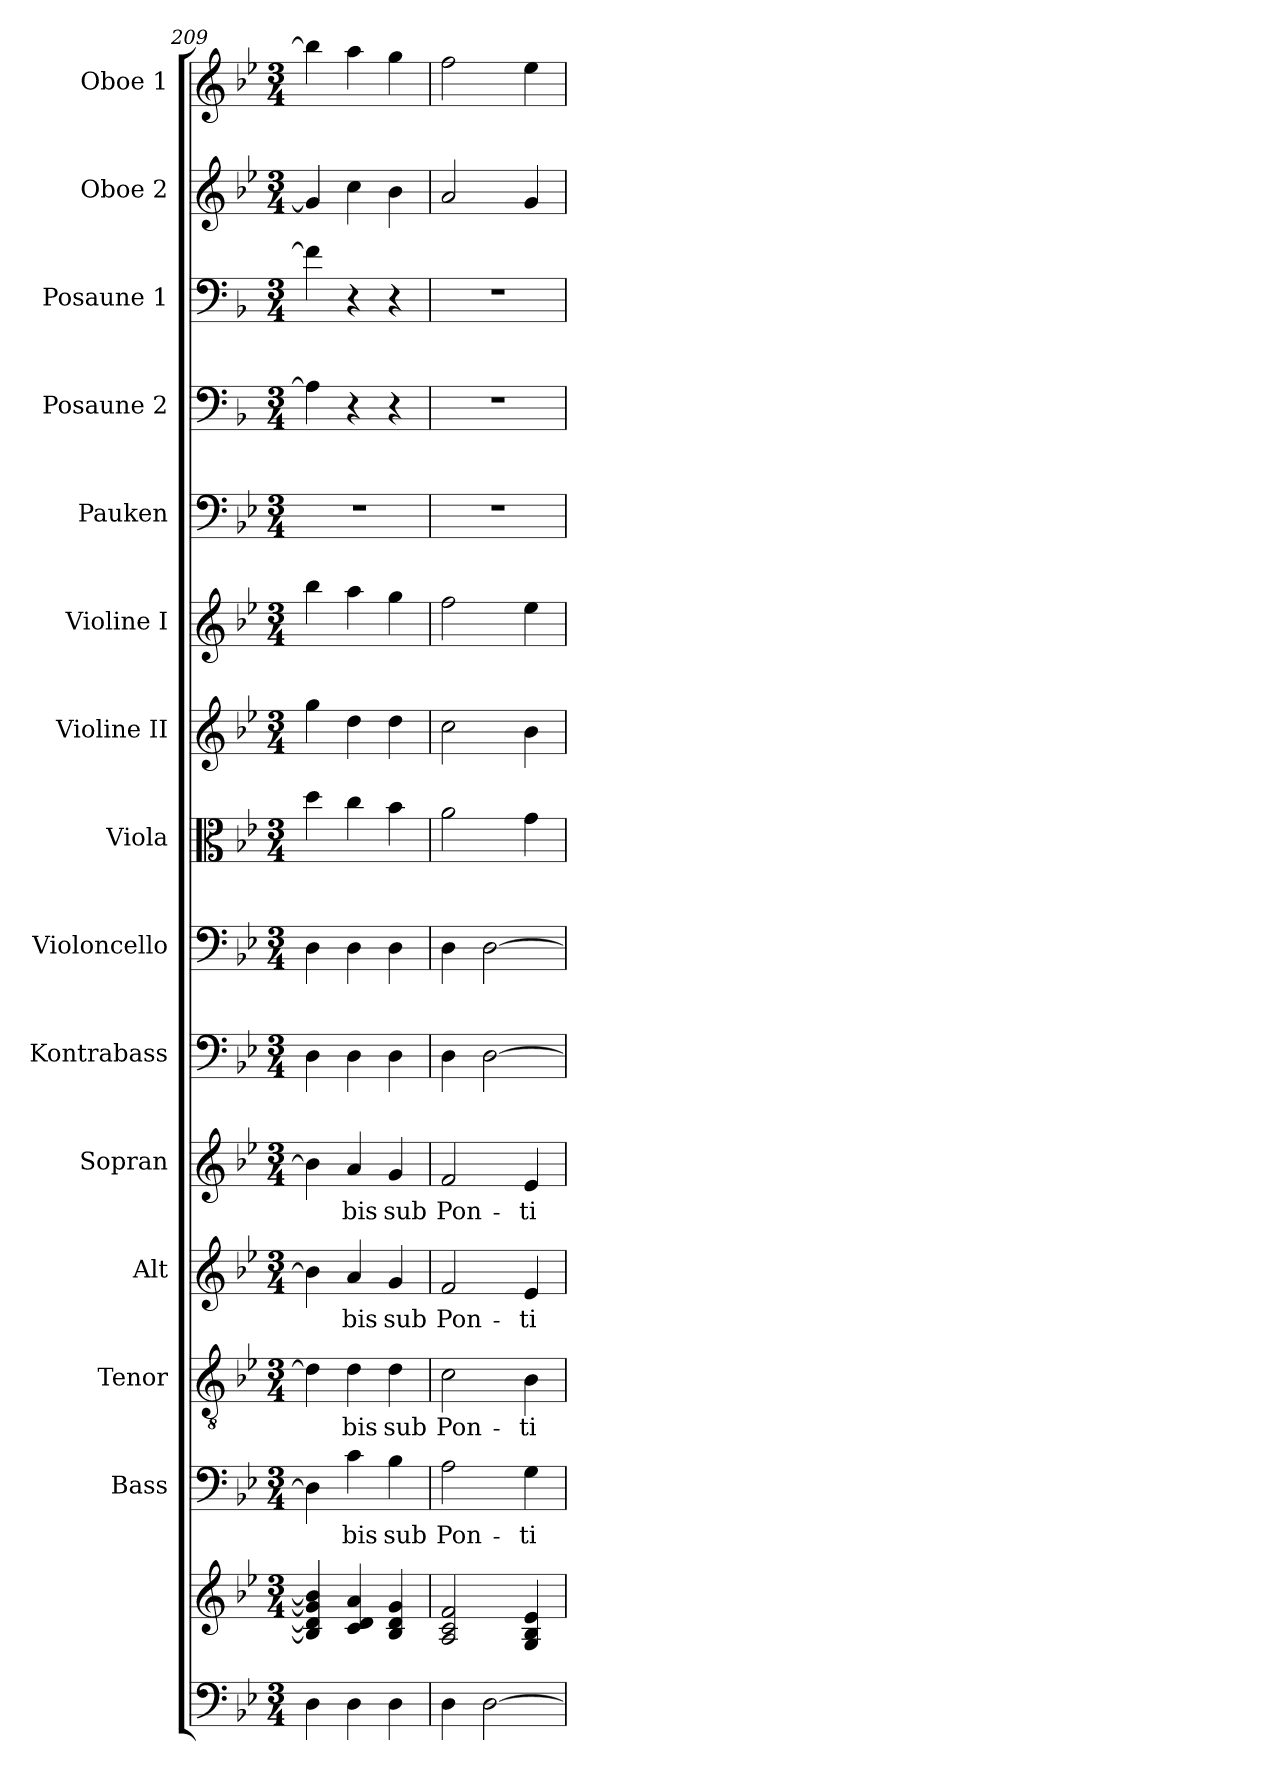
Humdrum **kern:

**kern	**kern	**kern	**text	**kern	**text	**kern	**text	**kern	**text	**kern	**kern	**kern	**kern	**kern	**kern	**kern	**kern	**kern	**kern
*part15	*part15	*part14	*part14	*part13	*part13	*part12	*part12	*part11	*part11	*part10	*part9	*part8	*part7	*part6	*part5	*part4	*part3	*part2	*part1
*staff16	*staff15	*staff14	*staff14	*staff13	*staff13	*staff12	*staff12	*staff11	*staff11	*staff10	*staff9	*staff8	*staff7	*staff6	*staff5	*staff4	*staff3	*staff2	*staff1
*	*	*I"Bass	*	*I"Tenor	*	*I"Alt	*	*I"Sopran	*	*I"Kontrabass	*I"Violoncello	*I"Viola	*I"Violine II	*I"Violine I	*I"Pauken	*I"Posaune 2	*I"Posaune 1	*I"Oboe 2	*I"Oboe 1
*	*	*I'B.	*	*I'T.	*	*I'A.	*	*I'S.	*	*I'Kb.	*I'Vc.	*I'Vla.	*I'Vl. II	*I'Vl. I	*I'Pk.	*I'Pos. 2	*I'Pos. 1	*I'Ob. 2	*I'Ob. 1
*clefF4	*clefG2	*clefF4	*	*clefGv2	*	*clefG2	*	*clefG2	*	*clefF4	*clefF4	*clefC3	*clefG2	*clefG2	*clefF4	*clefF4	*clefF4	*clefG2	*clefG2
*	*	*	*	*	*	*	*	*	*	*ITrd7c12	*	*	*	*	*	*ITrd4c7	*ITrd4c7	*	*
*k[b-e-]	*k[b-e-]	*k[b-e-]	*	*k[b-e-]	*	*k[b-e-]	*	*k[b-e-]	*	*k[b-e-]	*k[b-e-]	*k[b-e-]	*k[b-e-]	*k[b-e-]	*k[b-e-]	*k[b-e-]	*k[b-e-]	*k[b-e-]	*k[b-e-]
*B-:	*B-:	*B-:	*	*B-:	*	*B-:	*	*B-:	*	*B-:	*B-:	*B-:	*B-:	*B-:	*B-:	*B-:	*B-:	*B-:	*B-:
*M3/4	*M3/4	*M3/4	*	*M3/4	*	*M3/4	*	*M3/4	*	*M3/4	*M3/4	*M3/4	*M3/4	*M3/4	*M3/4	*M3/4	*M3/4	*M3/4	*M3/4
=209	=209	=209	=209	=209	=209	=209	=209	=209	=209	=209	=209	=209	=209	=209	=209	=209	=209	=209	=209
4D\	4B-/] 4d/] 4g/] 4b-/]	4D\]	.	4d\]	.	4b-\]	.	4b-\]	.	4DD\	4D\	4dd\	4gg\	4bb-\	2.r	4D\]	4B-\]	4g/]	4bb-\]
!	!	!	!LO:LY:b	!	!LO:LY:b	!	!LO:LY:b	!	!LO:LY:b	!	!	!	!	!	!	!	!	!	!
4D\	4c/ 4d/ 4a/	4c\	-bis	4d\	-bis	4a/	-bis	4a/	-bis	4DD\	4D\	4cc\	4dd\	4aa\	.	4r	4r	4cc\	4aa\
!	!	!	!LO:LY:b	!	!LO:LY:b	!	!LO:LY:b	!	!LO:LY:b	!	!	!	!	!	!	!	!	!	!
4D\	4B-/ 4d/ 4g/	4B-\	sub	4d\	sub	4g/	sub	4g/	sub	4DD\	4D\	4b-\	4dd\	4gg\	.	4r	4r	4b-\	4gg\
!!LO:PB:g=z
=210	=210	=210	=210	=210	=210	=210	=210	=210	=210	=210	=210	=210	=210	=210	=210	=210	=210	=210	=210
!	!	!	!LO:LY:b	!	!LO:LY:b	!	!LO:LY:b	!	!LO:LY:b	!	!	!	!	!	!	!	!	!	!
4D\	2A/ 2c/ 2f/	2A\	Pon-	2c\	Pon-	2f/	Pon-	2f/	Pon-	4DD\	4D\	2a\	2cc\	2ff\	2.r	2.r	2.r	2a/	2ff\
[2D\	.	.	.	.	.	.	.	.	.	[2DD\	[2D\	.	.	.	.	.	.	.	.
!	!	!	!LO:LY:b	!	!LO:LY:b	!	!LO:LY:b	!	!LO:LY:b	!	!	!	!	!	!	!	!	!	!
.	4G/ 4B-/ 4e-/	4G\	-ti-	4B-\	-ti-	4e-/	-ti-	4e-/	-ti-	.	.	4g\	4b-\	4ee-\	.	.	.	4g/	4ee-\
=	=	=	=	=	=	=	=	=	=	=	=	=	=	=	=	=	=	=	=
*-	*-	*-	*-	*-	*-	*-	*-	*-	*-	*-	*-	*-	*-	*-	*-	*-	*-	*-	*-
